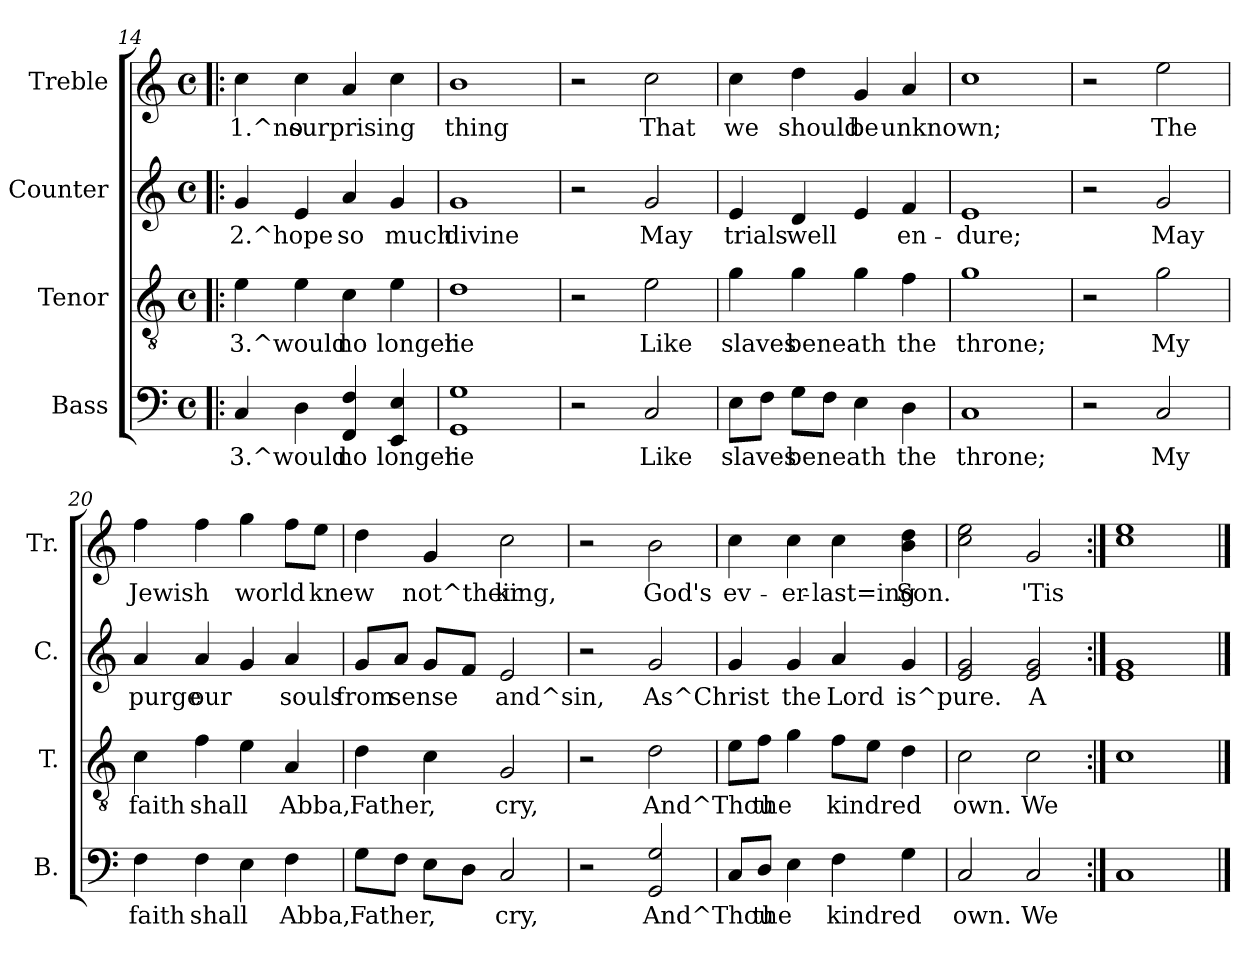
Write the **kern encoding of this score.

**kern	**text	**kern	**text	**kern	**text	**kern	**text
*part4	*part4	*part3	*part3	*part2	*part2	*part1	*part1
*staff4	*staff4	*staff3	*staff3	*staff2	*staff2	*staff1	*staff1
*I"Bass	*	*I"Tenor	*	*I"Counter	*	*I"Treble	*
*I'B.	*	*I'T.	*	*I'C.	*	*I'Tr.	*
!!LO:PB:g=z
*clefF4	*	*clefGv2	*	*clefG2	*	*clefG2	*
*k[]	*	*k[]	*	*k[]	*	*k[]	*
*C:	*	*C:	*	*C:	*	*C:	*
*M4/4	*	*M4/4	*	*M4/4	*	*M4/4	*
*met(c)	*	*met(c)	*	*met(c)	*	*met(c)	*
=14!|:	=14!|:	=14!|:	=14!|:	=14!|:	=14!|:	=14!|:	=14!|:
!	!LO:LY:a:rj	!	!LO:LY:b:rj	!	!LO:LY:b:rj	!	!LO:LY:b:rj
4C/	3.^would	4e\	3.^would	4g/	2.^hope	4cc\	1.^no
!	!LO:LY:a:rj	!	!LO:LY:b:rj	!	!LO:LY:b:rj	!	!LO:LY:b:rj
4D\	.	4e\	.	4e/	.	4cc\	surprising
!	!LO:LY:a:rj	!	!LO:LY:b:rj	!	!LO:LY:b:rj	!	!LO:LY:b:rj
4F/ 4FF/	no	4c\	no	4a/	so	4a/	.
!	!LO:LY:a:rj	!	!LO:LY:b:rj	!	!LO:LY:b:rj	!	!LO:LY:b:rj
4E/ 4EE/	longer	4e\	longer	4g/	much	4cc\	.
=15	=15	=15	=15	=15	=15	=15	=15
!	!LO:LY:a:rj	!	!LO:LY:b:rj	!	!LO:LY:b:rj	!	!LO:LY:b:rj
1G 1GG	lie	1d	lie	1g	divine	1b>	thing
=16	=16	=16	=16	=16	=16	=16	=16
2r	.	2r	.	2r	.	2r	.
!	!LO:LY:a:rj	!	!LO:LY:b:rj	!	!LO:LY:b:rj	!	!LO:LY:b:rj
2C/	Like	2e\	Like	2g/	May	2cc\	That
=17	=17	=17	=17	=17	=17	=17	=17
!	!LO:LY:a:rj	!	!LO:LY:b:rj	!	!LO:LY:b:rj	!	!LO:LY:b:rj
8E\L	slaves	4g\	slaves	4e/	trials	4cc\	we
!	!LO:LY:a:rj	!	!	!	!	!	!
8F\J	.	.	.	.	.	.	.
!	!LO:LY:a:rj	!	!LO:LY:b:rj	!	!LO:LY:b:rj	!	!LO:LY:b:rj
8G\L	beneath	4g\	beneath	4d/	well	4dd\	should
!	!LO:LY:a:rj	!	!	!	!	!	!
8F\J	.	.	.	.	.	.	.
!	!LO:LY:a:rj	!	!LO:LY:b:rj	!	!LO:LY:b:rj	!	!LO:LY:b:rj
4E\	.	4g\	.	4e/	.	4g/	be
!	!LO:LY:a:rj	!	!LO:LY:b:rj	!	!LO:LY:b:rj	!	!LO:LY:b:rj
4D\	the	4f\	the	4f/	en-	4a/	unknown;
=18	=18	=18	=18	=18	=18	=18	=18
!	!LO:LY:a:rj	!	!LO:LY:b:rj	!	!LO:LY:b:rj	!	!LO:LY:b:rj
1C	throne;	1g	throne;	1e	-dure;	1cc	.
=19	=19	=19	=19	=19	=19	=19	=19
2r	.	2r	.	2r	.	2r	.
!	!LO:LY:a:rj	!	!LO:LY:b:rj	!	!LO:LY:b:rj	!	!LO:LY:b:rj
2C/	My	2g\	My	2g/	May	2ee\	The
=20	=20	=20	=20	=20	=20	=20	=20
!	!LO:LY:a:rj	!	!LO:LY:b:rj	!	!LO:LY:b:rj	!	!LO:LY:b:rj
4F\	faith	4c\	faith	4a/	purge	4ff\	Jewish
!	!LO:LY:a:rj	!	!LO:LY:b:rj	!	!LO:LY:b:rj	!	!LO:LY:b:rj
4F\	shall	4f\	shall	4a/	our	4ff\	.
!	!LO:LY:a:rj	!	!LO:LY:b:rj	!	!LO:LY:b:rj	!	!LO:LY:b:rj
4E\	.	4e\	.	4g/	.	4gg\	world
!	!LO:LY:a:rj	!	!LO:LY:b:rj	!	!LO:LY:b:rj	!	!LO:LY:b:rj
4F\	Abba,	4A/	Abba,	4a/	souls	8ff\L	.
!	!	!	!	!	!	!	!LO:LY:b:rj
.	.	.	.	.	.	8ee\J	knew
=21	=21	=21	=21	=21	=21	=21	=21
!	!LO:LY:a:rj	!	!LO:LY:b:rj	!	!LO:LY:b:rj	!	!LO:LY:b:rj
8G\L	Father,	4d\	Father,	8g/L	from	4dd\	.
!	!LO:LY:a:rj	!	!	!	!LO:LY:b:rj	!	!
8F\J	.	.	.	8a/J	sense	.	.
!	!LO:LY:a:rj	!	!LO:LY:b:rj	!	!LO:LY:b:rj	!	!LO:LY:b:rj
8E\L	.	4c\	.	8g/L	.	4g/	not^their
!	!LO:LY:a:rj	!	!	!	!LO:LY:b:rj	!	!
8D\J	.	.	.	8f/J	.	.	.
!	!LO:LY:a:rj	!	!LO:LY:b:rj	!	!LO:LY:b:rj	!	!LO:LY:b:rj
2C/	cry,	2G/	cry,	2e/	and^sin,	2cc\	king,
=22	=22	=22	=22	=22	=22	=22	=22
2r	.	2r	.	2r	.	2r	.
!	!LO:LY:a:rj	!	!LO:LY:b:rj	!	!LO:LY:b:rj	!	!LO:LY:b:rj
2G/ 2GG/	And^Thou	2d\	And^Thou	2g/	As^Christ	2b\	God's
=23	=23	=23	=23	=23	=23	=23	=23
!	!LO:LY:a:rj	!	!LO:LY:b:rj	!	!LO:LY:b:rj	!	!LO:LY:b:rj
8C/L	.	8e\L	.	4g/	.	4cc\	ev-
!	!LO:LY:a:rj	!	!LO:LY:b:rj	!	!	!	!
8D/J	the	8f\J	the	.	.	.	.
!	!LO:LY:a:rj	!	!LO:LY:b:rj	!	!LO:LY:b:rj	!	!LO:LY:b:rj
4E\	.	4g\	.	4g/	the	4cc\	-er-
!	!LO:LY:a:rj	!	!LO:LY:b:rj	!	!LO:LY:b:rj	!	!LO:LY:b:rj
4F\	kindred	8f\L	kindred	4a/	Lord	4cc\	-last=ing
!	!	!	!LO:LY:b:rj	!	!	!	!
.	.	8e\J	.	.	.	.	.
!	!LO:LY:a:rj	!	!LO:LY:b:rj	!	!LO:LY:b:rj	!	!LO:LY:b:rj
4G\	.	4d\	.	4g/	is^pure.	4dd\ 4b\	Son.
=24	=24	=24	=24	=24	=24	=24	=24
!	!LO:LY:a:rj	!	!LO:LY:b:rj	!	!LO:LY:b:rj	!	!LO:LY:b:rj
2C/	own.	2c\	own.	2e/ 2g/	.	2ee\ 2cc\	.
!	!LO:LY:a:rj	!	!LO:LY:b:rj	!	!LO:LY:b:rj	!	!LO:LY:b:rj
2C/	We	2c\	We	2e/ 2g/	A	2g/	'Tis
=25:|!	=25:|!	=25:|!	=25:|!	=25:|!	=25:|!	=25:|!	=25:|!
!	!LO:LY:a:rj	!	!LO:LY:b:rj	!	!LO:LY:b:rj	!	!LO:LY:b:rj
1C	.	1c	.	1e 1g	.	1ee 1cc	.
==	==	==	==	==	==	==	==
*-	*-	*-	*-	*-	*-	*-	*-
